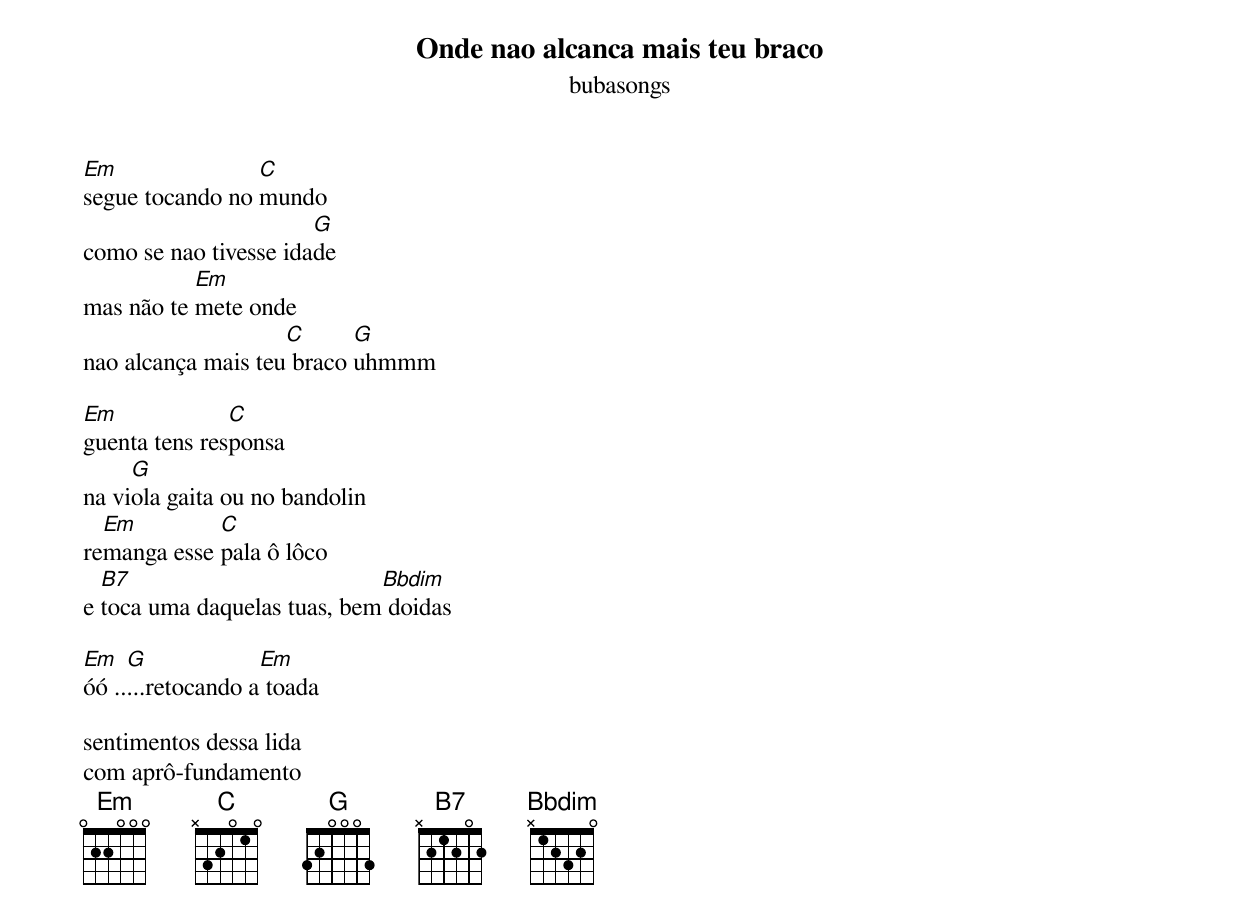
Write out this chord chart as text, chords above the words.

Onde nao alcanca mais teu braco
bubasongs

Em               C
segue tocando no mundo
                       G
como se nao tivesse idade
           Em
mas não te mete onde
                    C      G
nao alcança mais teu braco uhmmm

Em             C
guenta tens responsa
     G
na viola gaita ou no bandolin
  Em         C
remanga esse pala ô lôco
  B7                         Bbdim
e toca uma daquelas tuas, bem doidas

Em   G             Em
óó .....retocando a toada

sentimentos dessa lida
com aprô-fundamento
